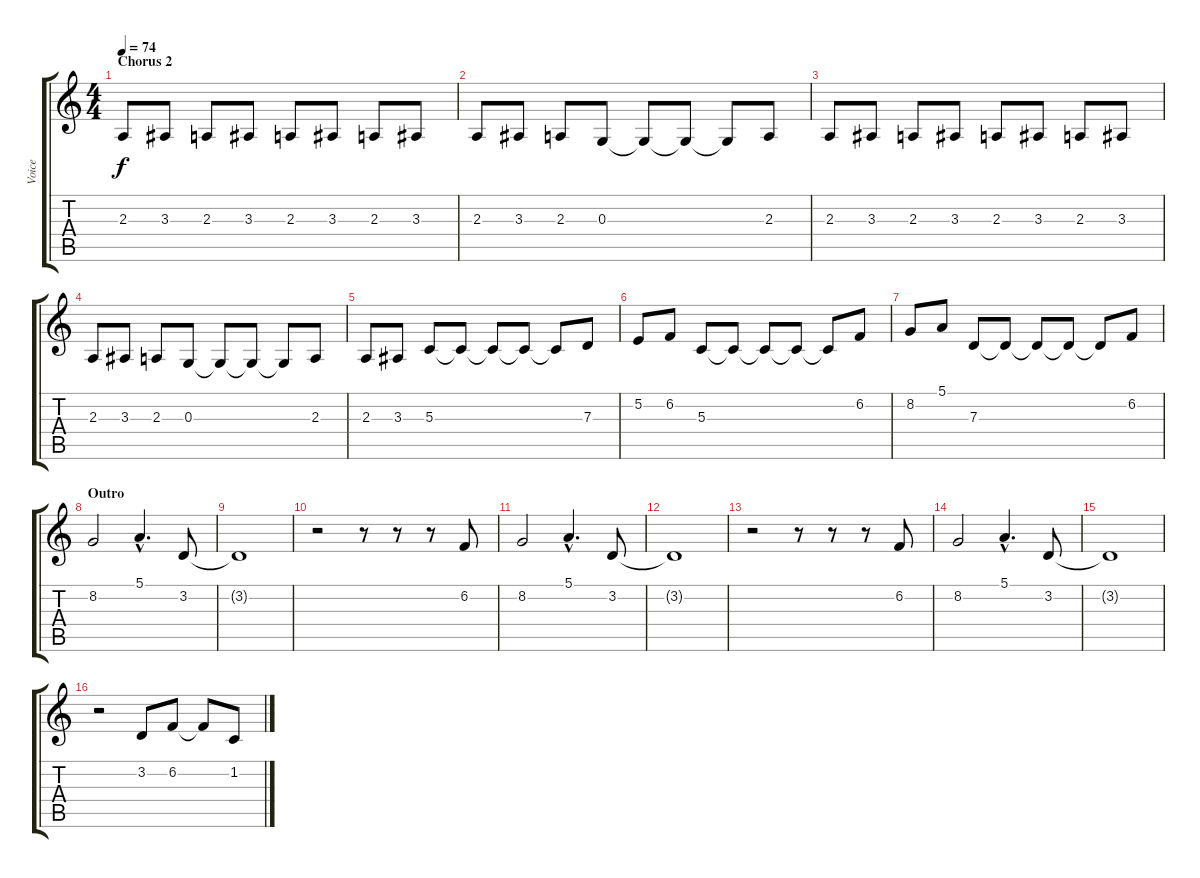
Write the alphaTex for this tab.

\track ("Voice" "Voice") {instrument clarinet}
\staff {score tabs}
\tuning (E4 B3 G3 D3 A2 E2) {hide}
\ts (4 4)
\section ("" "Chorus 2")
\tempo 74
\clef g2
\ks c
2.3.8{dy f} 3.3.8 2.3.8 3.3.8 2.3.8 3.3.8 2.3.8 3.3.8 |
2.3.8 3.3.8 2.3.8 0.3.8 0.3{t}.8 0.3{t}.8 0.3{t}.8 2.3.8 |
2.3.8 3.3.8 2.3.8 3.3.8 2.3.8 3.3.8 2.3.8 3.3.8 |
2.3.8 3.3.8 2.3.8 0.3.8 0.3{t}.8 0.3{t}.8 0.3{t}.8 2.3.8 |
2.3.8 3.3.8 5.3.8 5.3{t}.8 5.3{t}.8 5.3{t}.8 5.3{t}.8 7.3.8 |
5.2.8 6.2.8 5.3.8 5.3{t}.8 5.3{t}.8 5.3{t}.8 5.3{t}.8 6.2.8 |
8.2.8 5.1.8 7.3.8 7.3{t}.8 7.3{t}.8 7.3{t}.8 7.3{t}.8 6.2.8 |
\section ("" "Outro")
8.2.2 5.1{hac}.4{d} 3.2.8 |
3.2{t}.1 |
r.2 r.8 r.8 r.8 6.2.8 |
8.2.2 5.1{hac}.4{d} 3.2.8 |
3.2{t}.1 |
r.2 r.8 r.8 r.8 6.2.8 |
8.2.2 5.1{hac}.4{d} 3.2.8 |
3.2{t}.1 |
r.2 3.2.8 6.2.8 6.2{t}.8 1.2.8
